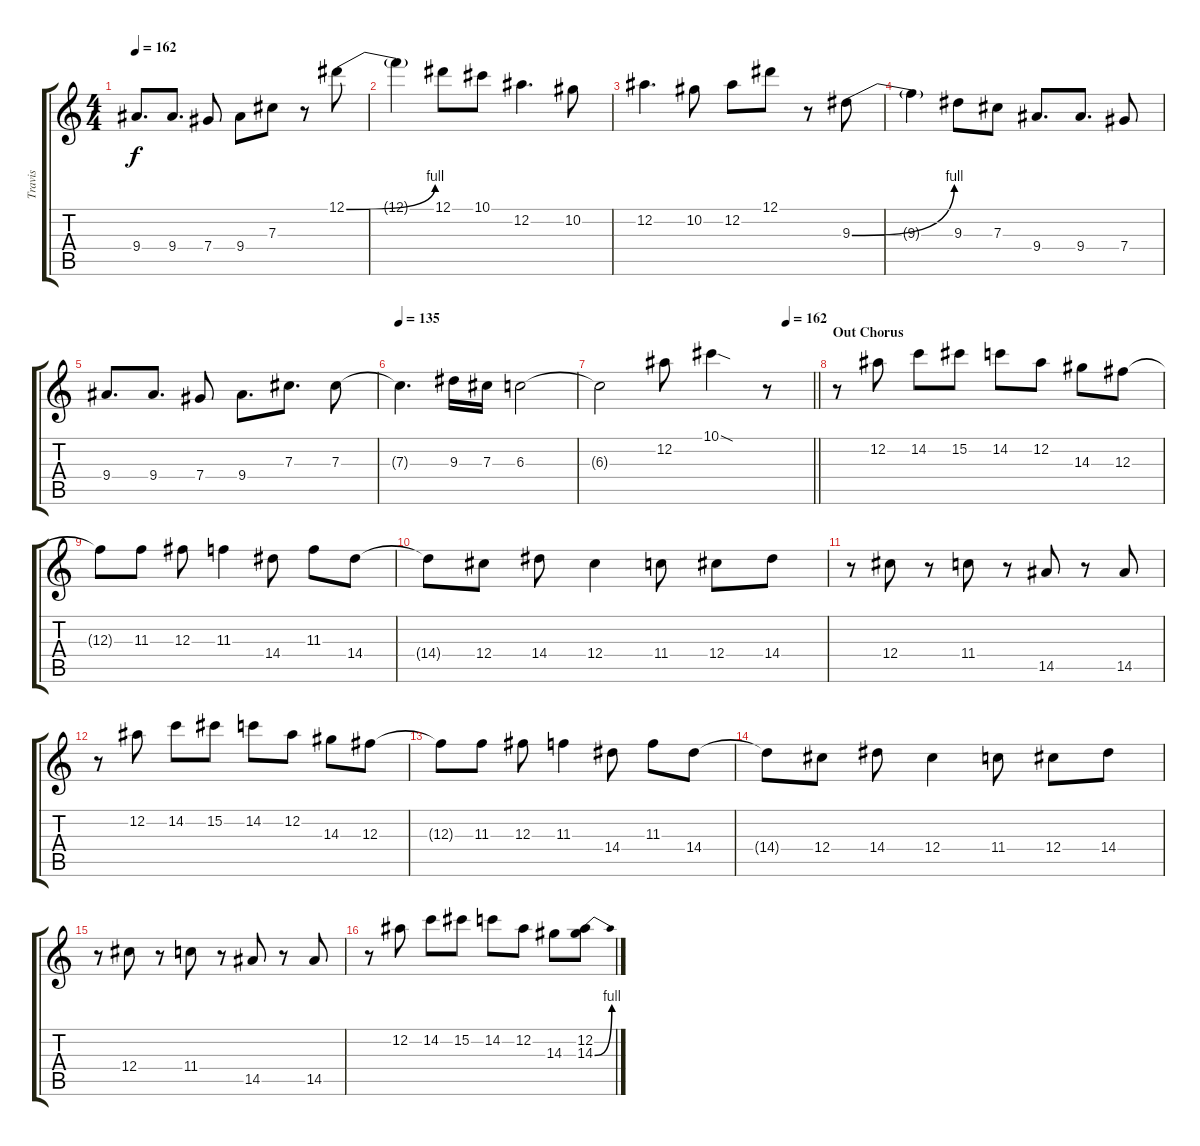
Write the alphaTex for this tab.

\track ("Travis" "Travis") {instrument overdrivenguitar}
\staff {score tabs}
\tuning (Eb4 Bb3 Gb3 Db3 Ab2 Eb2) {hide}
\ts (4 4)
\tempo 162
\clef g2
\ks c
9.4.8{d dy f} 9.4.8{d} 7.4.8 9.4.8 7.3.8 r.8 12.1{be (bend 0 0 60 4)}.8 |
12.1{t}.4 12.1.8 10.1.8 12.2.4{d} 10.2.8 |
12.2.4{d} 10.2.8 12.2.8 12.1.8 r.8 9.3{be (bend 0 0 60 4)}.8 |
9.3{t}.4 9.3.8 7.3.8 9.4.8{d} 9.4.8{d} 7.4.8 |
9.4.8{d} 9.4.8{d} 7.4.8 9.4.8{d} 7.3.8{d} 7.3.8 |
\tempo 135
7.3{t}.4{d} 9.3.16 7.3.16 6.3.2 |
\tempo (162 0.875)
\barLineRight lightlight
6.3{t}.2 12.2.8 10.1{sod}.4 r.8 |
\section ("" "Out Chorus")
r.8 12.2.8 14.2.8 15.2.8 14.2.8 12.2.8 14.3.8 12.3.8 |
12.3{t}.8 11.3.8 12.3.8 11.3.4 14.4.8 11.3.8 14.4.8 |
14.4{t}.8 12.4.8 14.4.8 12.4.4 11.4.8 12.4.8 14.4.8 |
r.8 12.4.8 r.8 11.4.8 r.8 14.5.8 r.8 14.5.8 |
r.8 12.2.8 14.2.8 15.2.8 14.2.8 12.2.8 14.3.8 12.3.8 |
12.3{t}.8 11.3.8 12.3.8 11.3.4 14.4.8 11.3.8 14.4.8 |
14.4{t}.8 12.4.8 14.4.8 12.4.4 11.4.8 12.4.8 14.4.8 |
r.8 12.4.8 r.8 11.4.8 r.8 14.5.8 r.8 14.5.8 |
r.8 12.2.8 14.2.8 15.2.8 14.2.8 12.2.8 14.3.8 (12.2 14.3{be (bend 0 0 60 4)}).8
